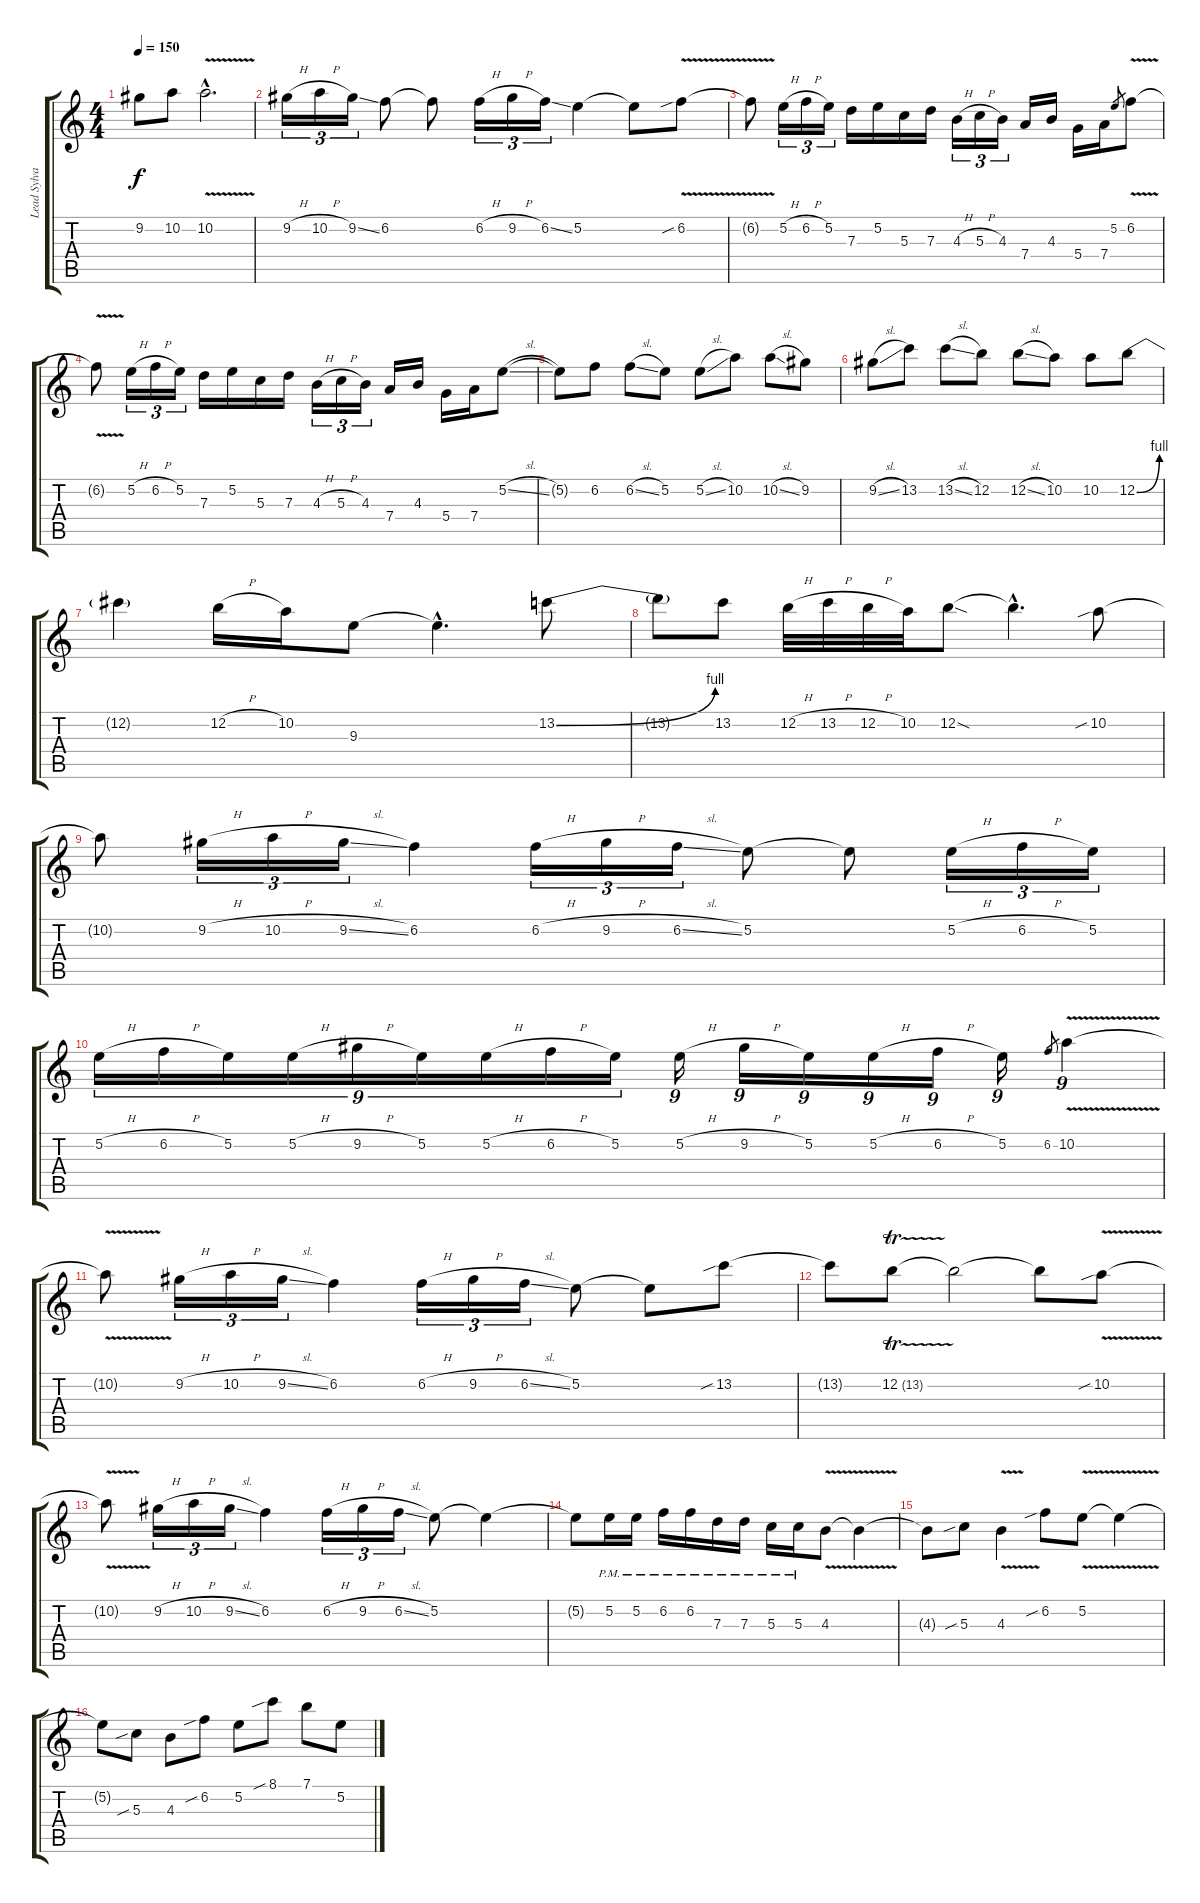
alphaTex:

\track ("Lead Sylvain" "Lead Sylva") {instrument overdrivenguitar}
\staff {score tabs}
\tuning (E4 B3 G3 D3 A2 E2) {hide}
\ts (4 4)
\tempo 150
\clef g2
\ks c
9.2{t}.8{dy f} 10.2.8 10.2{v hac}.2{d} |
9.2{h}.16{tu (3 2)} 10.2{h}.16{tu (3 2)} 9.2{ss}.16{tu (3 2)} 6.2.8 6.2{t}.8 6.2{h}.16{tu (3 2)} 9.2{h}.16{tu (3 2)} 6.2{ss}.16{tu (3 2)} 5.2.4 5.2{t}.8 6.2{v sib}.8 |
6.2{t}.8 5.2{h}.16{tu (3 2)} 6.2{h}.16{tu (3 2)} 5.2.16{tu (3 2)} 7.3.16 5.2.16 5.3.16 7.3.16 4.3{h}.16{tu (3 2)} 5.3{h}.16{tu (3 2)} 4.3.16{tu (3 2)} 7.4.16 4.3.16 5.4.16 7.4.16 5.2.8{gr} 6.2{v}.8 |
6.2{t}.8 5.2{h}.16{tu (3 2)} 6.2{h}.16{tu (3 2)} 5.2.16{tu (3 2)} 7.3.16 5.2.16 5.3.16 7.3.16 4.3{h}.16{tu (3 2)} 5.3{h}.16{tu (3 2)} 4.3.16{tu (3 2)} 7.4.16 4.3.16 5.4.16 7.4.16 5.2{sl}.8 |
5.2{t}.8 6.2.8 6.2{sl}.8 5.2.8 5.2{sl}.8 10.2.8 10.2{sl}.8 9.2.8 |
9.2{sl}.8 13.2.8 13.2{sl}.8 12.2.8 12.2{sl}.8 10.2.8 10.2.8 12.2{be (bend 0 0 60 4)}.8 |
12.2{t}.4 12.2{h}.16 10.2.16 9.3.8 9.3{hac t}.4{d} 13.2{be (bend 0 0 60 4)}.8 |
13.2{t}.8 13.2.8 12.2{h}.32 13.2{h}.32 12.2{h}.32 10.2.32 12.2{sod}.8 12.2{hac t}.4{d} 10.2{sib}.8 |
10.2{t}.8 9.2{h}.16{tu (3 2)} 10.2{h}.16{tu (3 2)} 9.2{sl}.16{tu (3 2)} 6.2.4 6.2{h}.16{tu (3 2)} 9.2{h}.16{tu (3 2)} 6.2{sl}.16{tu (3 2)} 5.2.8 5.2{t}.8 5.2{h}.16{tu (3 2)} 6.2{h}.16{tu (3 2)} 5.2.16{tu (3 2)} |
5.2{h}.16{tu (9 8)} 6.2{h}.16{tu (9 8)} 5.2.16{tu (9 8)} 5.2{h}.16{tu (9 8)} 9.2{h}.16{tu (9 8)} 5.2.16{tu (9 8)} 5.2{h}.16{tu (9 8)} 6.2{h}.16{tu (9 8)} 5.2.16{tu (9 8)} 5.2{h}.16{tu (9 8)} 9.2{h}.16{tu (9 8)} 5.2.16{tu (9 8)} 5.2{h}.16{tu (9 8)} 6.2{h}.16{tu (9 8)} 5.2.16{tu (9 8)} 6.2.8{gr} 10.2{v}.4{tu (9 8)} |
10.2{t}.8 9.2{h}.16{tu (3 2)} 10.2{h}.16{tu (3 2)} 9.2{sl}.16{tu (3 2)} 6.2.4 6.2{h}.16{tu (3 2)} 9.2{h}.16{tu (3 2)} 6.2{sl}.16{tu (3 2)} 5.2.8 5.2{t}.8 13.2{sib}.8 |
13.2{t}.8 12.2{tr (13 32)}.8 12.2{t}.2 12.2{t}.8 10.2{v sib}.8 |
10.2{t}.8 9.2{h}.16{tu (3 2)} 10.2{h}.16{tu (3 2)} 9.2{sl}.16{tu (3 2)} 6.2.4 6.2{h}.16{tu (3 2)} 9.2{h}.16{tu (3 2)} 6.2{sl}.16{tu (3 2)} 5.2.8 5.2{t}.4 |
5.2{t}.8 5.2{pm}.16 5.2{pm}.16 6.2{pm}.16 6.2{pm}.16 7.3{pm}.16 7.3{pm}.16 5.3{pm}.16 5.3{pm}.16 4.3{v}.8 4.3{t}.4 |
4.3{t}.8 5.3{sib}.8 4.3{v}.4 6.2{sib}.8 5.2{v}.8 5.2{t}.4 |
5.2{t}.8 5.3{sib}.8 4.3.8 6.2{sib}.8 5.2.8 8.1{sib}.8 7.1.8 5.2.8
